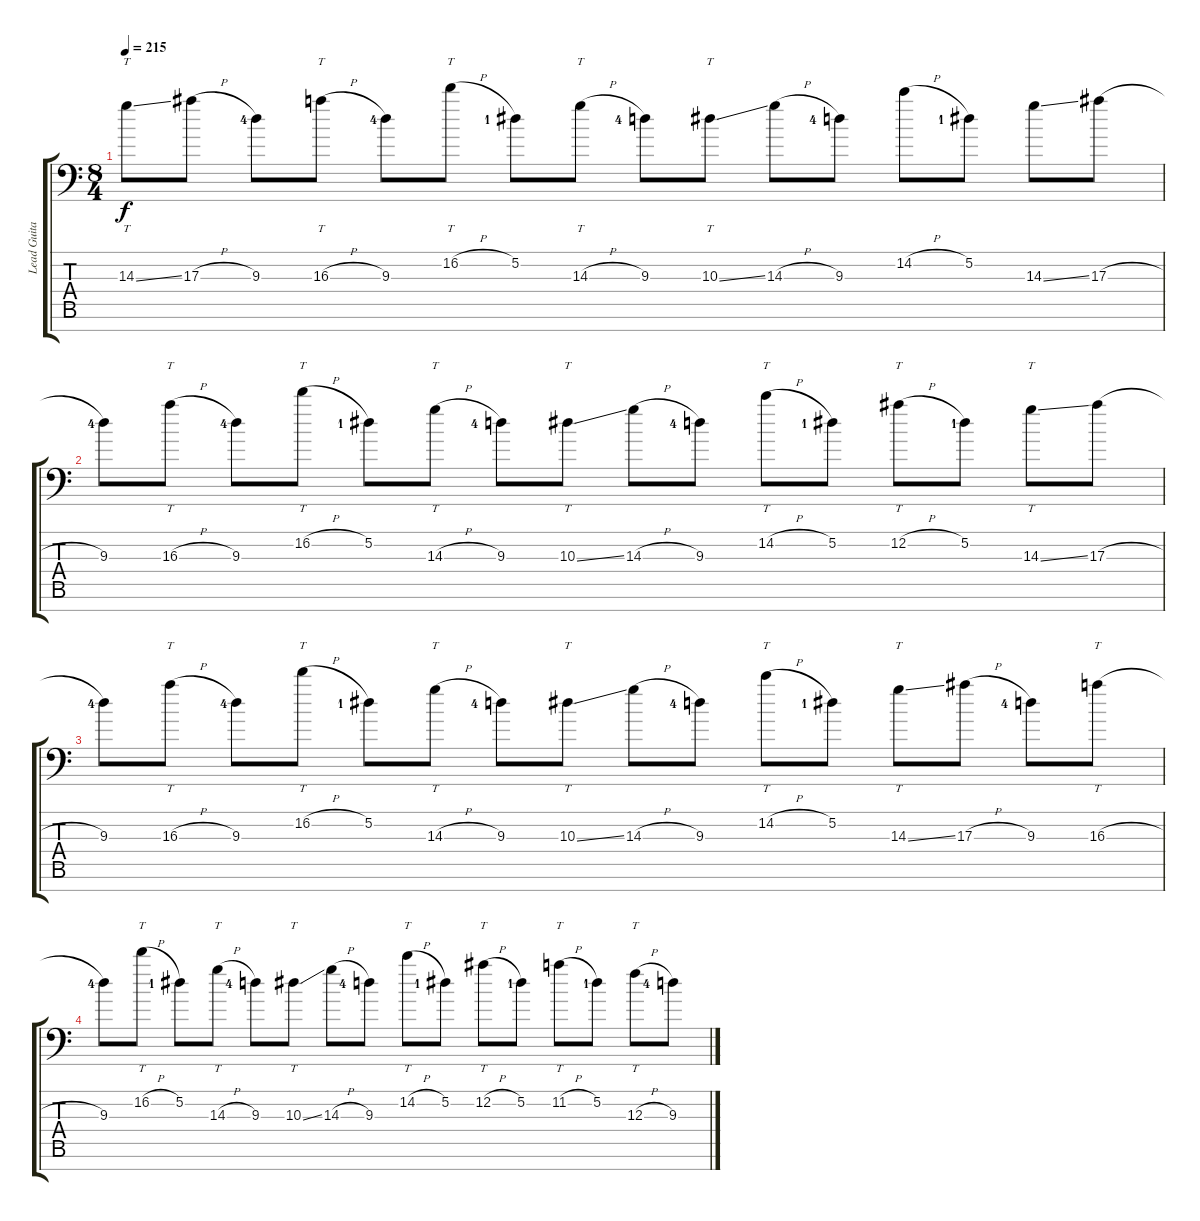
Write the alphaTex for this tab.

\track ("Lead Guitar #2" "Lead Guita") {instrument distortionguitar}
\staff {score tabs}
\tuning (Eb4 Bb3 F3 Eb3 Bb2 F2 Bb1) {hide}
\ts (8 4)
\tempo 215
\clef f4
\ks c
14.3{ss}.8{tt dy f volume 7} 17.3{h}.8 9.3{lf 5}.8 16.3{h}.8{tt} 9.3{lf 5}.8 16.2{h}.8{tt} 5.2{lf 2}.8 14.3{h}.8{tt} 9.3{lf 5}.8 10.3{ss}.8{tt} 14.3{h}.8 9.3{lf 5}.8 14.2{h}.8 5.2{lf 2}.8 14.3{ss}.8 17.3{h}.8 |
9.3{lf 5}.8 16.3{h}.8{tt} 9.3{lf 5}.8 16.2{h}.8{tt} 5.2{lf 2}.8 14.3{h}.8{tt} 9.3{lf 5}.8 10.3{ss}.8{tt} 14.3{h}.8 9.3{lf 5}.8 14.2{h}.8{tt} 5.2{lf 2}.8 12.2{h}.8{tt} 5.2{lf 2}.8 14.3{ss}.8{tt} 17.3{h}.8 |
9.3{lf 5}.8{volume 6} 16.3{h}.8{tt} 9.3{lf 5}.8 16.2{h}.8{tt} 5.2{lf 2}.8 14.3{h}.8{tt} 9.3{lf 5}.8 10.3{ss}.8{tt} 14.3{h}.8 9.3{lf 5}.8 14.2{h}.8{tt} 5.2{lf 2}.8 14.3{ss}.8{tt} 17.3{h}.8 9.3{lf 5}.8 16.3{h}.8{tt} |
9.3{lf 5}.8 16.2{h}.8{tt} 5.2{lf 2}.8 14.3{h}.8{tt} 9.3{lf 5}.8 10.3{ss}.8{tt} 14.3{h}.8 9.3{lf 5}.8 14.2{h}.8{tt} 5.2{lf 2}.8 12.2{h}.8{tt} 5.2{lf 2}.8 11.2{h}.8{tt} 5.2{lf 2}.8 12.3{h}.8{tt} 9.3{lf 5}.8
